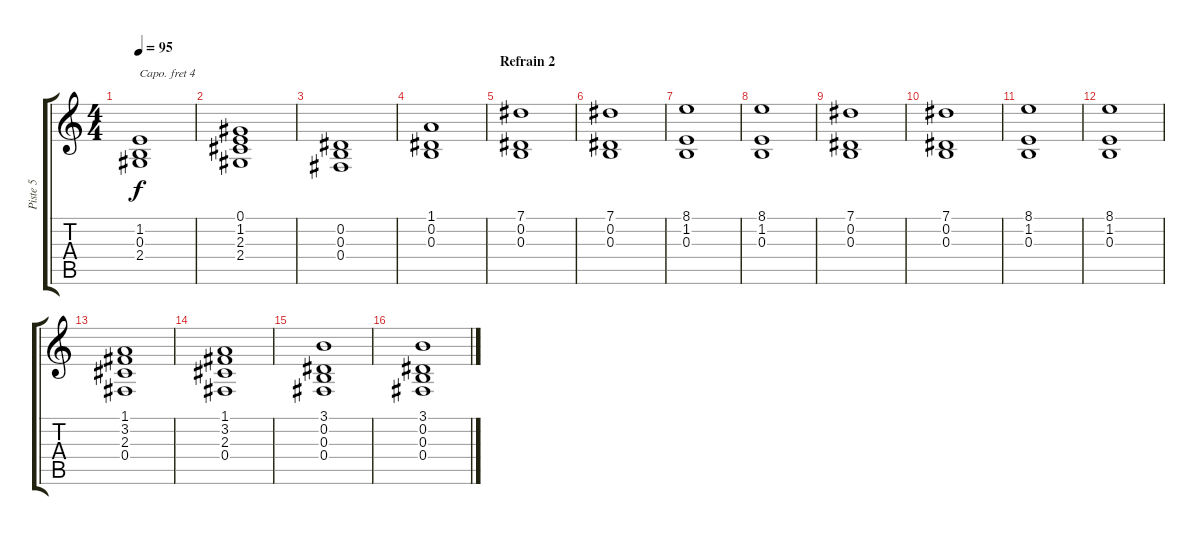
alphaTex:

\track ("Piste 5" "Piste 5") {instrument synthstrings1}
\staff {score tabs}
\capo 4
\tuning (E4 B3 G3 D3 A2 E2) {hide}
\ts (4 4)
\tempo 95
\clef g2
\ks c
(1.2 0.3 2.4).1{dy f} |
(0.1 1.2 2.3 2.4).1 |
(0.2 0.3 0.4).1 |
(1.1 0.2 0.3).1 |
\section ("" "Refrain 2")
(7.1 0.2 0.3).1 |
(7.1 0.2 0.3).1 |
(8.1 1.2 0.3).1 |
(8.1 1.2 0.3).1 |
(7.1 0.2 0.3).1 |
(7.1 0.2 0.3).1 |
(8.1 1.2 0.3).1 |
(8.1 1.2 0.3).1 |
(1.1 3.2 2.3 0.4).1 |
(1.1 3.2 2.3 0.4).1 |
(3.1 0.2 0.3 0.4).1 |
(3.1 0.2 0.3 0.4).1
